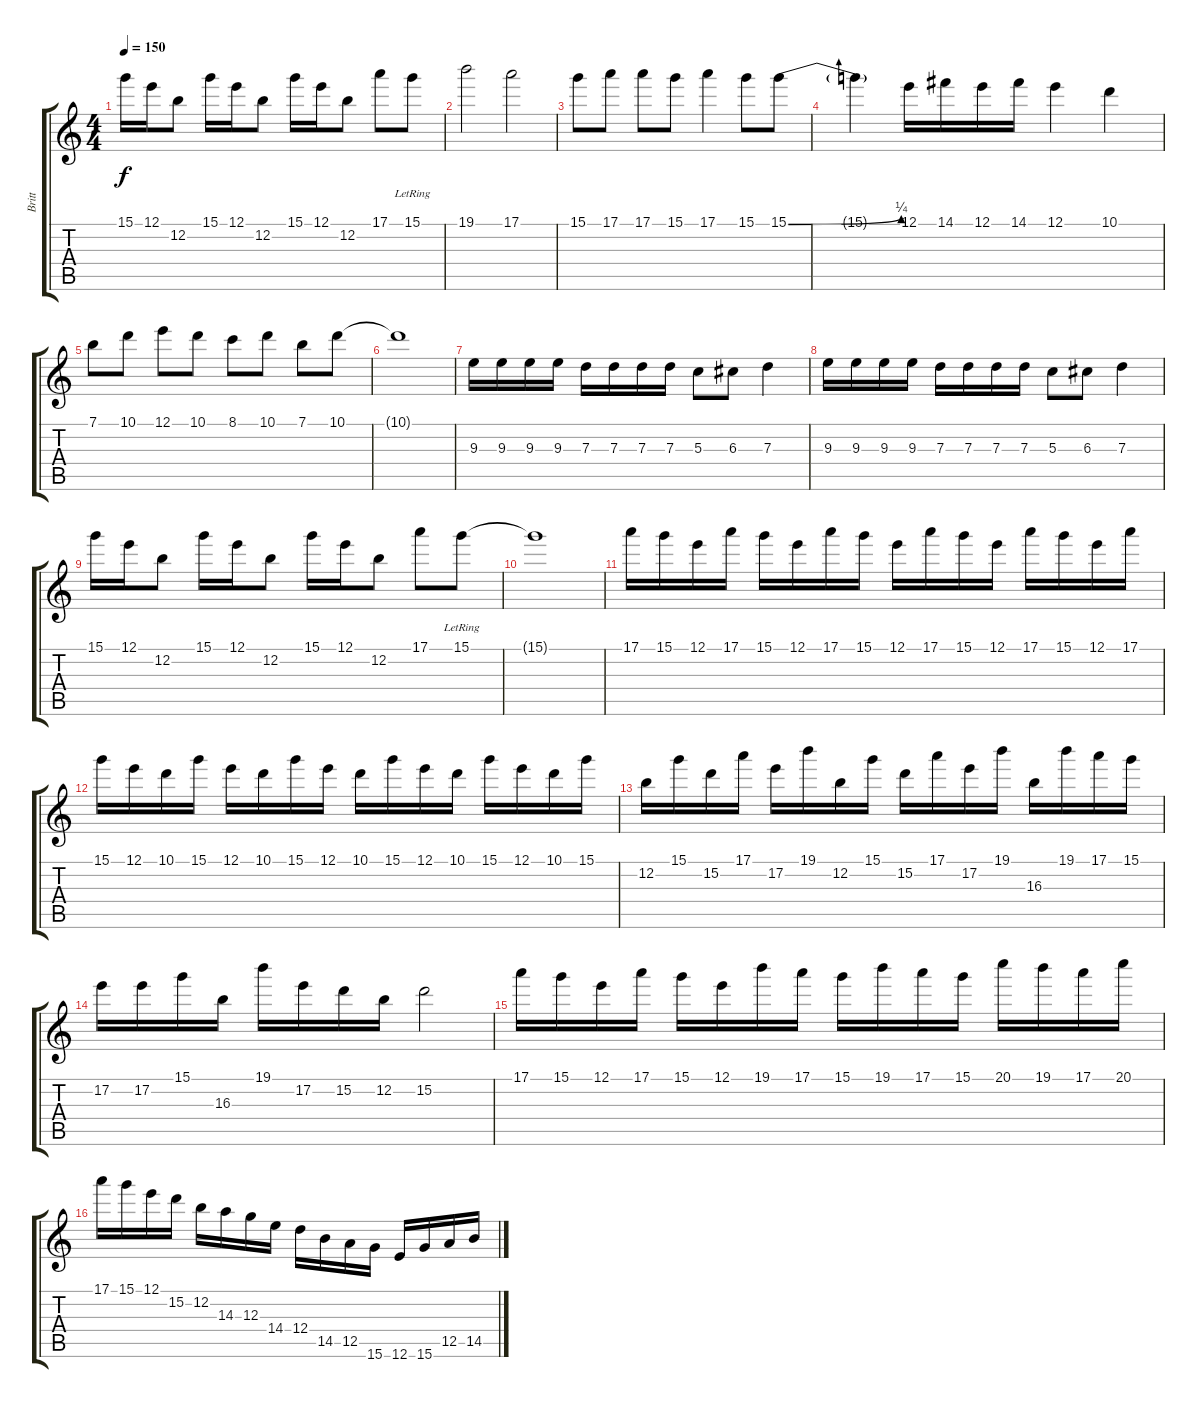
\track ("Britt" "Britt") {instrument distortionguitar}
\staff {score tabs}
\tuning (E4 B3 G3 D3 A2 E2) {hide}
\ts (4 4)
\tempo 150
\clef g2
\ks c
15.1.16{dy f} 12.1.16 12.2.8 15.1.16 12.1.16 12.2.8 15.1.16 12.1.16 12.2.8 17.1.8 15.1{lr}.8 |
19.1.2 17.1.2 |
15.1.8 17.1.8 17.1.8 15.1.8 17.1.4 15.1.8 15.1{be (bend 0 0 60 1)}.8 |
15.1{t}.4 12.1.16 14.1.16 12.1.16 14.1.16 12.1.4 10.1.4 |
7.1.8 10.1.8 12.1.8 10.1.8 8.1.8 10.1.8 7.1.8 10.1.8 |
10.1{t}.1 |
9.3.16 9.3.16 9.3.16 9.3.16 7.3.16 7.3.16 7.3.16 7.3.16 5.3.8 6.3.8 7.3.4 |
9.3.16 9.3.16 9.3.16 9.3.16 7.3.16 7.3.16 7.3.16 7.3.16 5.3.8 6.3.8 7.3.4 |
15.1.16 12.1.16 12.2.8 15.1.16 12.1.16 12.2.8 15.1.16 12.1.16 12.2.8 17.1.8 15.1{lr}.8 |
15.1{t}.1 |
17.1.16 15.1.16 12.1.16 17.1.16 15.1.16 12.1.16 17.1.16 15.1.16 12.1.16 17.1.16 15.1.16 12.1.16 17.1.16 15.1.16 12.1.16 17.1.16 |
15.1.16 12.1.16 10.1.16 15.1.16 12.1.16 10.1.16 15.1.16 12.1.16 10.1.16 15.1.16 12.1.16 10.1.16 15.1.16 12.1.16 10.1.16 15.1.16 |
12.2.16 15.1.16 15.2.16 17.1.16 17.2.16 19.1.16 12.2.16 15.1.16 15.2.16 17.1.16 17.2.16 19.1.16 16.3.16 19.1.16 17.1.16 15.1.16 |
17.2.16 17.2.16 15.1.16 16.3.16 19.1.16 17.2.16 15.2.16 12.2.16 15.2.2 |
17.1.16 15.1.16 12.1.16 17.1.16 15.1.16 12.1.16 19.1.16 17.1.16 15.1.16 19.1.16 17.1.16 15.1.16 20.1.16 19.1.16 17.1.16 20.1.16 |
17.1.16 15.1.16 12.1.16 15.2.16 12.2.16 14.3.16 12.3.16 14.4.16 12.4.16 14.5.16 12.5.16 15.6.16 12.6.16 15.6.16 12.5.16 14.5.16
